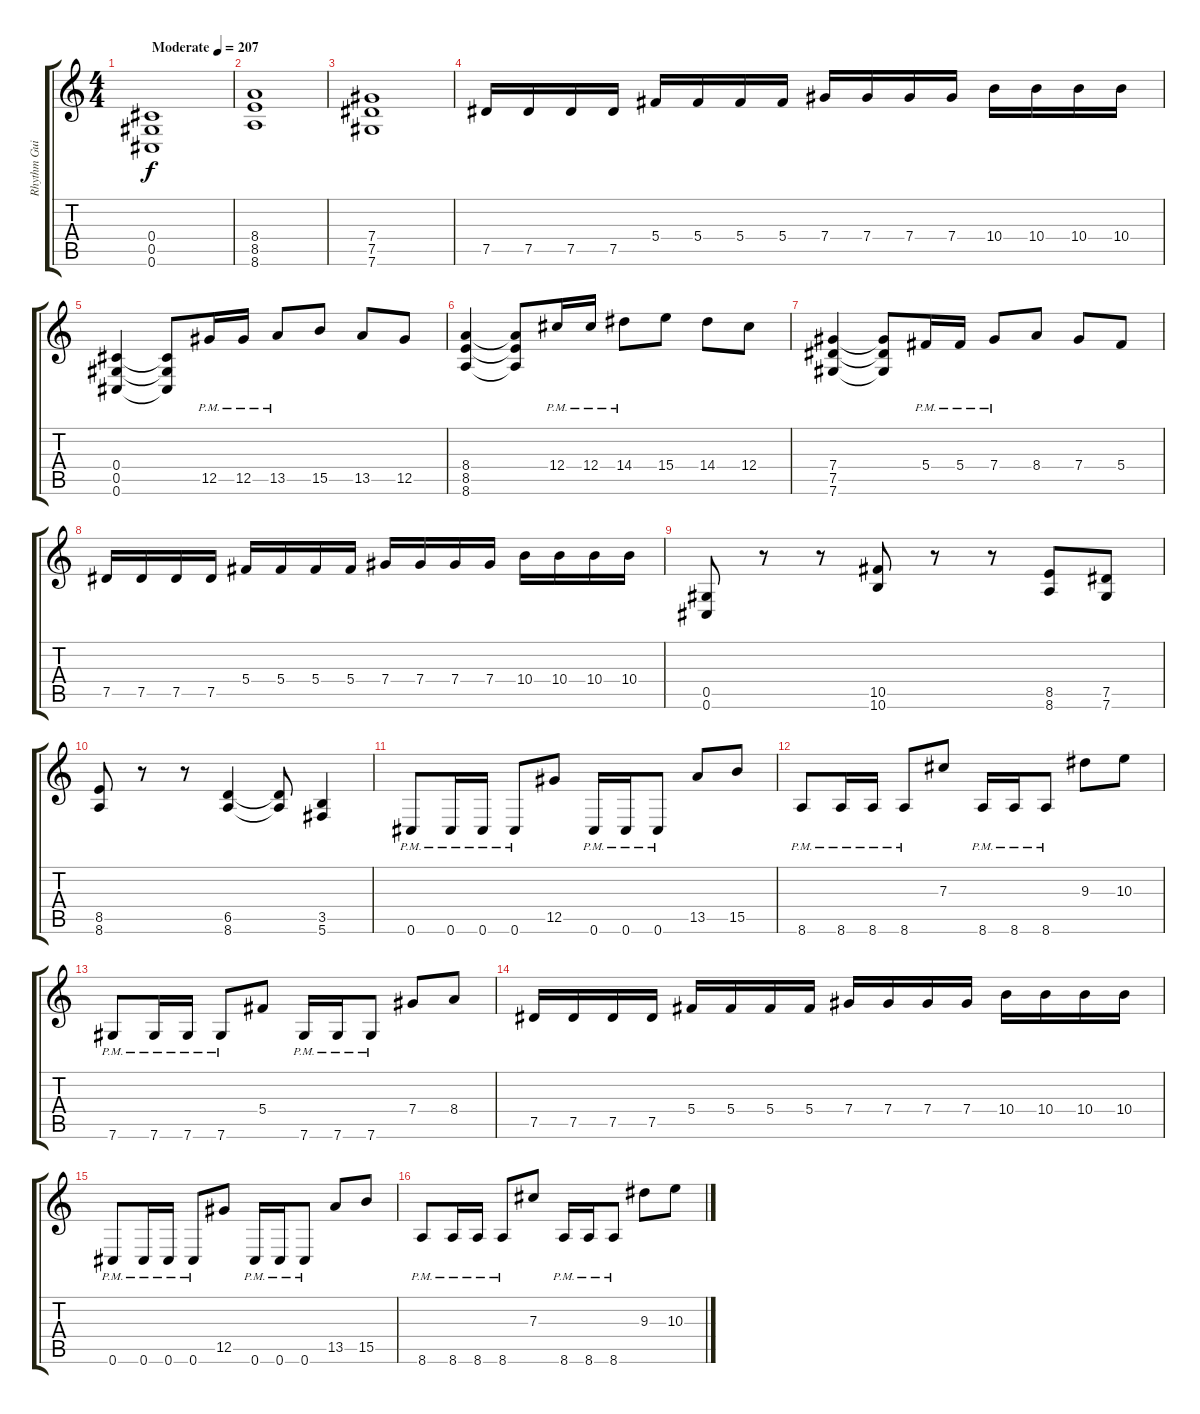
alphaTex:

\track ("Rhythm Guitar" "Rhythm Gui") {instrument distortionguitar}
\staff {score tabs}
\tuning (Eb4 Bb3 Gb3 Db3 Ab2 Db2) {hide}
\ts (4 4)
\tempo (207 "Moderate")
\clef g2
\ks c
(0.4 0.5 0.6).1{dy f instrument distortionguitar} |
(8.4 8.5 8.6).1 |
(7.4 7.5 7.6).1 |
7.5.16 7.5.16 7.5.16 7.5.16 5.4.16 5.4.16 5.4.16 5.4.16 7.4.16 7.4.16 7.4.16 7.4.16 10.4.16 10.4.16 10.4.16 10.4.16 |
(0.4 0.5 0.6).4 (0.4{t} 0.5{t} 0.6{t}).8 12.5{pm}.16 12.5{pm}.16 13.5{pm}.8 15.5.8 13.5.8 12.5.8 |
(8.4 8.5 8.6).4 (8.4{t} 8.5{t} 8.6{t}).8 12.4{pm}.16 12.4{pm}.16 14.4{pm}.8 15.4.8 14.4.8 12.4.8 |
(7.4 7.5 7.6).4 (7.4{t} 7.5{t} 7.6{t}).8 5.4{pm}.16 5.4{pm}.16 7.4{pm}.8 8.4.8 7.4.8 5.4.8 |
7.5.16 7.5.16 7.5.16 7.5.16 5.4.16 5.4.16 5.4.16 5.4.16 7.4.16 7.4.16 7.4.16 7.4.16 10.4.16 10.4.16 10.4.16 10.4.16 |
(0.5 0.6).8 r.8 r.8 (10.5 10.6).8 r.8 r.8 (8.5 8.6).8 (7.5 7.6).8 |
(8.5 8.6).8 r.8 r.8 (6.5 8.6).4 (6.5{t} 8.6{t}).8 (3.5 5.6).4 |
0.6{pm}.8 0.6{pm}.16 0.6{pm}.16 0.6{pm}.8 12.5.8 0.6{pm}.16 0.6{pm}.16 0.6{pm}.8 13.5.8 15.5.8 |
8.6{pm}.8 8.6{pm}.16 8.6{pm}.16 8.6{pm}.8 7.3.8 8.6{pm}.16 8.6{pm}.16 8.6{pm}.8 9.3.8 10.3.8 |
7.6{pm}.8 7.6{pm}.16 7.6{pm}.16 7.6{pm}.8 5.4.8 7.6{pm}.16 7.6{pm}.16 7.6{pm}.8 7.4.8 8.4.8 |
7.5.16 7.5.16 7.5.16 7.5.16 5.4.16 5.4.16 5.4.16 5.4.16 7.4.16 7.4.16 7.4.16 7.4.16 10.4.16 10.4.16 10.4.16 10.4.16 |
0.6{pm}.8 0.6{pm}.16 0.6{pm}.16 0.6{pm}.8 12.5.8 0.6{pm}.16 0.6{pm}.16 0.6{pm}.8 13.5.8 15.5.8 |
8.6{pm}.8 8.6{pm}.16 8.6{pm}.16 8.6{pm}.8 7.3.8 8.6{pm}.16 8.6{pm}.16 8.6{pm}.8 9.3.8 10.3.8
